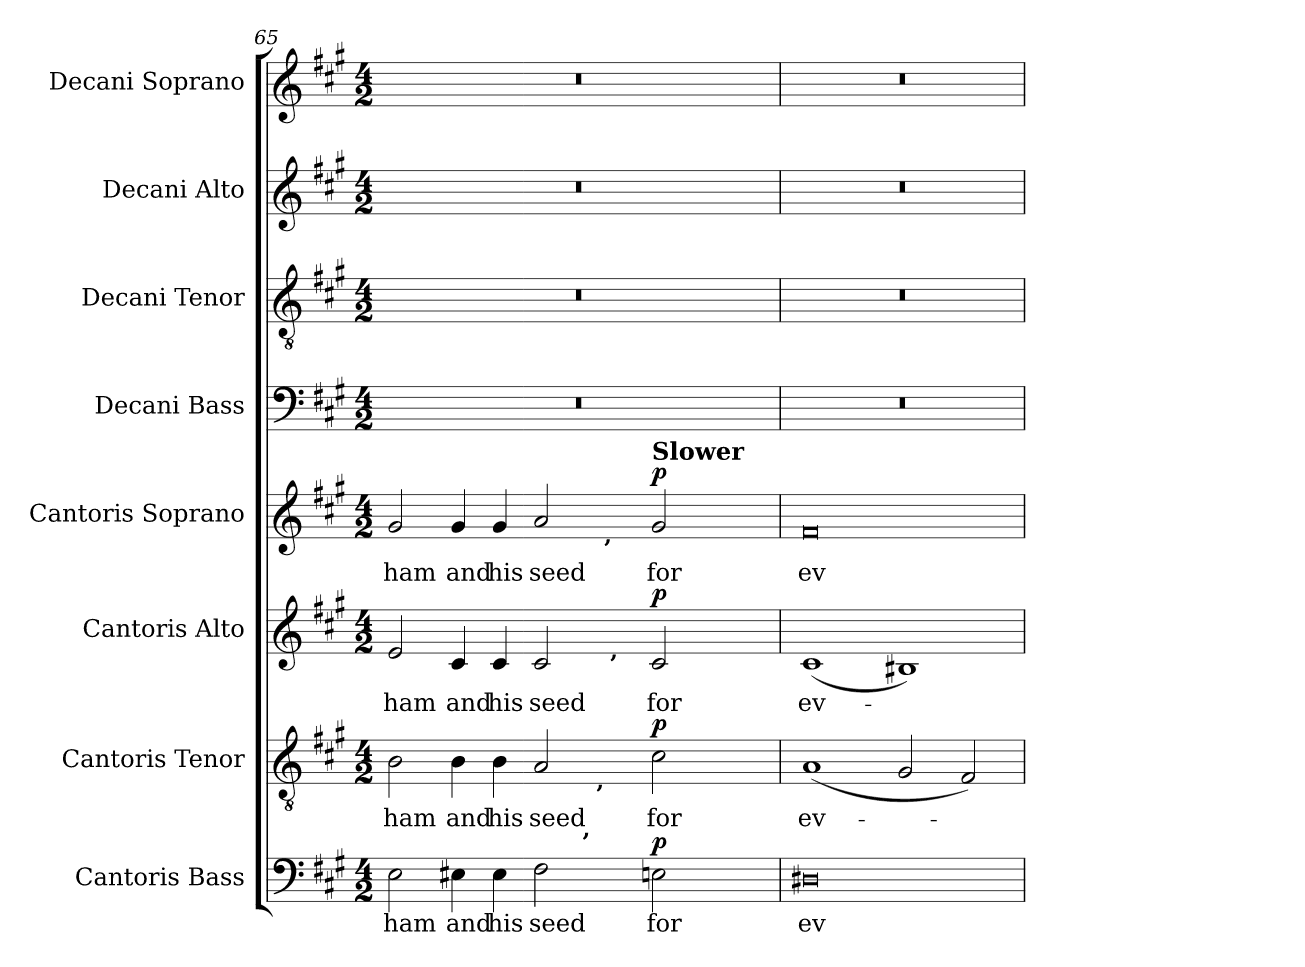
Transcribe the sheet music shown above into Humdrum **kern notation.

**kern	**text	**dynam	**kern	**text	**dynam	**kern	**text	**dynam	**kern	**text	**dynam	**kern	**kern	**kern	**kern
*part8	*part8	*part8	*part7	*part7	*part7	*part6	*part6	*part6	*part5	*part5	*part5	*part4	*part3	*part2	*part1
*staff8	*staff8	*staff8	*staff7	*staff7	*staff7	*staff6	*staff6	*staff6	*staff5	*staff5	*staff5	*staff4	*staff3	*staff2	*staff1
*I"Cantoris Bass	*	*	*I"Cantoris Tenor	*	*	*I"Cantoris Alto	*	*	*I"Cantoris Soprano	*	*	*I"Decani Bass	*I"Decani Tenor	*I"Decani Alto	*I"Decani Soprano
*I'Can B.	*	*	*I'Can T.	*	*	*I'Can A.	*	*	*I'Can S.	*	*	*I'Dec B.	*I'Dec T.	*I'Dec A.	*I'Dec S.
*clefF4	*	*	*clefGv2	*	*	*clefG2	*	*	*clefG2	*	*	*clefF4	*clefGv2	*clefG2	*clefG2
*	*	*	*ITrd7c12	*	*	*	*	*	*	*	*	*	*ITrd7c12	*	*
*k[f#c#g#]	*	*	*k[f#c#g#]	*	*	*k[f#c#g#]	*	*	*k[f#c#g#]	*	*	*k[f#c#g#]	*k[f#c#g#]	*k[f#c#g#]	*k[f#c#g#]
*A:	*	*	*A:	*	*	*A:	*	*	*A:	*	*	*A:	*A:	*A:	*A:
*M4/2	*	*	*M4/2	*	*	*M4/2	*	*	*M4/2	*	*	*M4/2	*M4/2	*M4/2	*M4/2
=65	=65	=65	=65	=65	=65	=65	=65	=65	=65	=65	=65	=65	=65	=65	=65
!	!LO:LY:b:color=#000000	!	!	!	!	!	!	!	!	!	!	!	!	!	!
!	!	!	!	!LO:LY:b:color=#000000	!	!	!	!	!	!	!	!	!	!	!
!	!	!	!	!	!	!	!LO:LY:b:color=#000000	!	!	!	!	!	!	!	!
!	!	!	!	!	!	!	!	!	!	!LO:LY:b:color=#000000	!	!LO:N:vis=1	!LO:N:vis=1	!LO:N:vis=1	!LO:N:vis=1
*^	*	*	*^	*	*	*^	*	*	*^	*	*	*	*	*	*
2Ei\	1ryy	-ham	.	2BBi\	1ryy	-ham	.	2ei/	1ryy	-ham	.	2g#i/	1ryy	-ham	.	0r	0r	0r	0r
!	!	!LO:LY:b:color=#000000	!	!	!	!	!	!	!	!	!	!	!	!	!	!	!	!	!
!	!	!	!	!	!	!LO:LY:b:color=#000000	!	!	!	!	!	!	!	!	!	!	!	!	!
!	!	!	!	!	!	!	!	!	!	!LO:LY:b:color=#000000	!	!	!	!	!	!	!	!	!
!	!	!	!	!	!	!	!	!	!	!	!	!	!	!LO:LY:b:color=#000000	!	!	!	!	!
4E#Xi\	.	and	.	4BBi\	.	and	.	4c#i/	.	and	.	4g#i/	.	and	.	.	.	.	.
!	!	!LO:LY:b:color=#000000	!	!	!	!	!	!	!	!	!	!	!	!	!	!	!	!	!
!	!	!	!	!	!	!LO:LY:b:color=#000000	!	!	!	!	!	!	!	!	!	!	!	!	!
!	!	!	!	!	!	!	!	!	!	!LO:LY:b:color=#000000	!	!	!	!	!	!	!	!	!
!	!	!	!	!	!	!	!	!	!	!	!	!	!	!LO:LY:b:color=#000000	!	!	!	!	!
4E#i\	.	his	.	4BBi\	.	his	.	4c#i/	.	his	.	4g#i/	.	his	.	.	.	.	.
!	!	!LO:LY:b:color=#000000	!	!	!	!	!	!	!	!	!	!	!	!	!	!	!	!	!
!	!	!	!	!	!	!LO:LY:b:color=#000000	!	!	!	!	!	!	!	!	!	!	!	!	!
!	!	!	!	!	!	!	!	!	!	!LO:LY:b:color=#000000	!	!	!	!	!	!	!	!	!
!	!	!	!	!	!	!	!	!	!	!	!	!	!	!LO:LY:b:color=#000000	!	!	!	!	!
2F#i\	8ryy	seed	.	2AAi/	8ryy	seed	.	2c#i/	8ryy	seed	.	2ai/	8ryy	seed	.	.	.	.	.
.	16ryy	.	.	.	16ryy	.	.	.	16ryy	.	.	.	16ryy	.	.	.	.	.	.
.	512.ryy	.	.	.	64ryy	.	.	.	32ryy	.	.	.	32ryy	.	.	.	.	.	.
!	!LO:TX:a:B:t=’	!	!	!	!	!	!	!	!	!	!	!	!	!	!	!	!	!	!
.	2ryy	.	.	.	.	.	.	.	.	.	.	.	.	.	.	.	.	.	.
.	.	.	.	.	128...ryy	.	.	.	.	.	.	.	.	.	.	.	.	.	.
!	!	!	!	!	!LO:TX:b:B:t=’	!	!	!	!	!	!	!	!	!	!	!	!	!	!
.	.	.	.	.	2ryy	.	.	.	.	.	.	.	.	.	.	.	.	.	.
.	.	.	.	.	.	.	.	.	64ryy	.	.	.	128ryy	.	.	.	.	.	.
.	.	.	.	.	.	.	.	.	.	.	.	.	512ryy	.	.	.	.	.	.
!	!	!	!	!	!	!	!	!	!	!	!	!	!LO:TX:b:B:t=’	!	!	!	!	!	!
.	.	.	.	.	.	.	.	.	.	.	.	.	2ryy	.	.	.	.	.	.
.	.	.	.	.	.	.	.	.	512ryy	.	.	.	.	.	.	.	.	.	.
!	!	!	!	!	!	!	!	!	!LO:TX:b:B:t=’	!	!	!	!	!	!	!	!	!	!
.	.	.	.	.	.	.	.	.	2ryy	.	.	.	.	.	.	.	.	.	.
!	!	!LO:LY:b:color=#000000	!	!	!	!	!	!	!	!	!	!	!	!	!	!	!	!	!
!	!	!	!	!	!	!LO:LY:b:color=#000000	!	!	!	!	!	!	!	!	!	!	!	!	!
!	!	!	!	!	!	!	!	!	!	!LO:LY:b:color=#000000	!	!	!	!	!	!	!	!	!
!	!	!	!	!	!	!	!	!	!	!	!	!LO:TX:a:B:t=Slower	!	!	!	!	!	!	!
!	!	!	!	!	!	!	!	!	!	!	!	!	!	!LO:LY:b:color=#000000	!	!	!	!	!
2Eni\	.	for	p	2C#i\	.	for	p	2c#i/	.	for	p	2g#i/	.	for	p	.	.	.	.
.	4ryy	.	.	.	.	.	.	.	.	.	.	.	.	.	.	.	.	.	.
.	.	.	.	.	4ryy	.	.	.	.	.	.	.	.	.	.	.	.	.	.
.	.	.	.	.	.	.	.	.	.	.	.	.	4ryy	.	.	.	.	.	.
.	.	.	.	.	.	.	.	.	4ryy	.	.	.	.	.	.	.	.	.	.
.	32ryy	.	.	.	.	.	.	.	.	.	.	.	.	.	.	.	.	.	.
.	.	.	.	.	32ryy	.	.	.	.	.	.	.	.	.	.	.	.	.	.
.	64ryy	.	.	.	.	.	.	.	.	.	.	.	.	.	.	.	.	.	.
.	.	.	.	.	.	.	.	.	.	.	.	.	64ryy	.	.	.	.	.	.
.	.	.	.	.	.	.	.	.	128..ryy	.	.	.	.	.	.	.	.	.	.
.	128ryy	.	.	.	.	.	.	.	.	.	.	.	.	.	.	.	.	.	.
.	.	.	.	.	.	.	.	.	.	.	.	.	256.ryy	.	.	.	.	.	.
.	256ryy	.	.	.	.	.	.	.	.	.	.	.	.	.	.	.	.	.	.
.	1024ryy	.	.	.	1024ryy	.	.	.	.	.	.	.	.	.	.	.	.	.	.
*v	*v	*	*	*	*	*	*	*v	*v	*	*	*v	*v	*	*	*	*	*	*
*	*	*	*v	*v	*	*	*	*	*	*	*	*	*	*	*	*
!!LO:LB:g=z
=66	=66	=66	=66	=66	=66	=66	=66	=66	=66	=66	=66	=66	=66	=66	=66
*^	*	*	*^	*	*	*^	*	*	*^	*	*	*	*	*	*
!	!	!LO:LY:b:color=#000000	!	!	!	!	!	!	!	!	!	!	!	!	!	!	!	!	!
*v	*v	*	*	*	*	*	*	*v	*v	*	*	*v	*v	*	*	*	*	*	*
*	*	*	*v	*v	*	*	*	*	*	*	*	*	*	*	*	*
*^	*	*	*^	*	*	*^	*	*	*^	*	*	*	*	*	*
!	!	!	!	!	!	!LO:LY:b:color=#000000	!	!	!	!	!	!	!	!	!	!	!	!	!
*v	*v	*	*	*	*	*	*	*v	*v	*	*	*v	*v	*	*	*	*	*	*
*	*	*	*v	*v	*	*	*	*	*	*	*	*	*	*	*	*
*^	*	*	*^	*	*	*^	*	*	*^	*	*	*	*	*	*
!	!	!	!	!	!	!	!	!	!	!LO:LY:b:color=#000000	!	!	!	!	!	!	!	!	!
*v	*v	*	*	*	*	*	*	*v	*v	*	*	*v	*v	*	*	*	*	*	*
*	*	*	*v	*v	*	*	*	*	*	*	*	*	*	*	*	*
*^	*	*	*^	*	*	*^	*	*	*^	*	*	*	*	*	*
!	!	!	!	!	!	!	!	!	!	!	!	!	!	!LO:LY:b:color=#000000	!	!LO:N:vis=1	!LO:N:vis=1	!LO:N:vis=1	!LO:N:vis=1
*v	*v	*	*	*	*	*	*	*v	*v	*	*	*v	*v	*	*	*	*	*	*
*	*	*	*v	*v	*	*	*	*	*	*	*	*	*	*	*	*
0D#Xi	ev-	.	(1AAi	ev-	.	(1c#i	ev-	.	0f#i	ev-	.	0r	0r	0r	0r
.	.	.	2GG#i/	.	.	1B#Xi)	.	.	.	.	.	.	.	.	.
.	.	.	2FF#i/)	.	.	.	.	.	.	.	.	.	.	.	.
=	=	=	=	=	=	=	=	=	=	=	=	=	=	=	=
*-	*-	*-	*-	*-	*-	*-	*-	*-	*-	*-	*-	*-	*-	*-	*-
